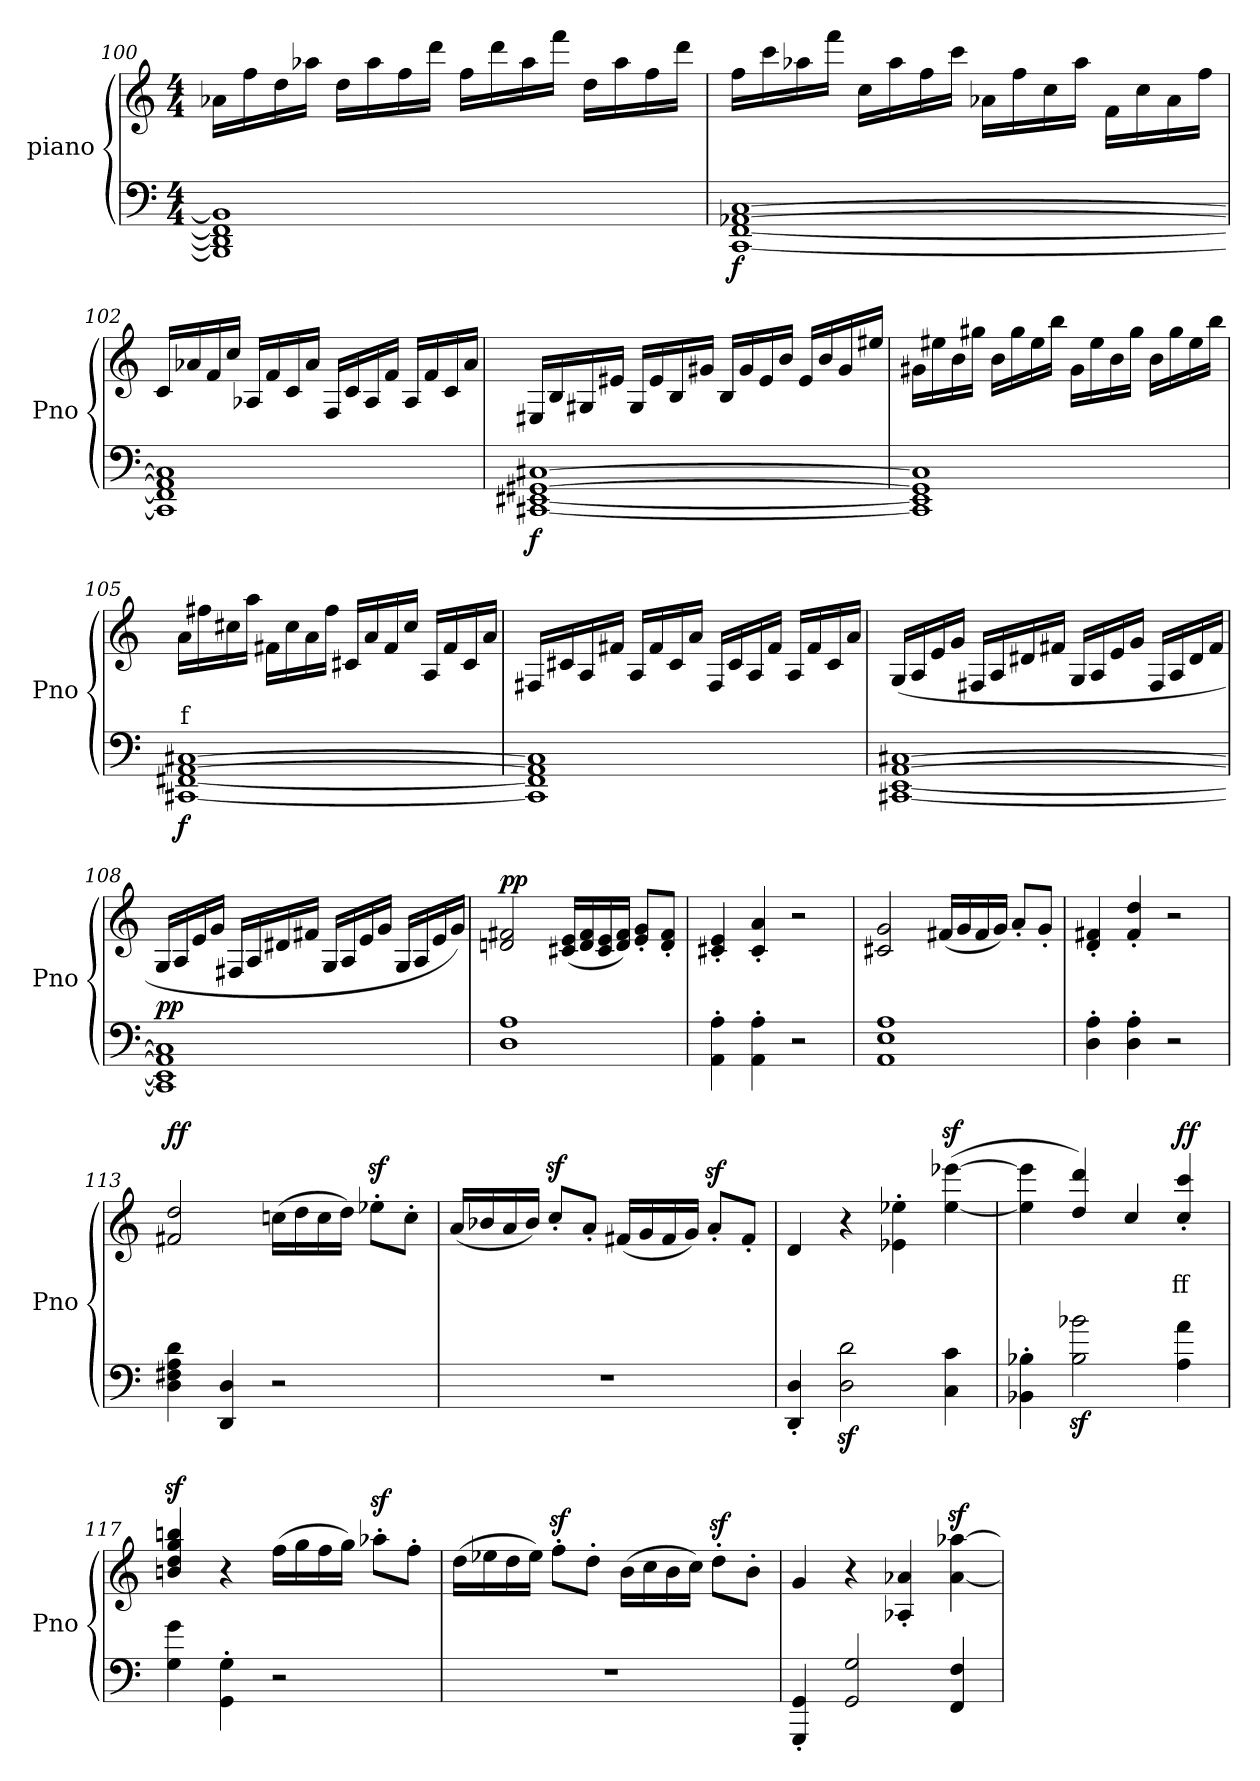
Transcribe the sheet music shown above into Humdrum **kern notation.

**kern	**dynam	**kern	**text	**dynam
*part2	*part2	*part1	*part1	*part1
*staff2	*staff2	*staff1	*staff1	*staff1
*I"piano	*	*I"piano	*	*
*I'Pno	*	*I'Pno	*	*
!!LO:PB:g=z
*clefF4	*	*clefG2	*	*
*k[]	*	*k[]	*	*
*M4/4	*	*M4/4	*	*
=100	=100	=100	=100	=100
1BBB] 1DD] 1FF] 1BB]	.	16a-X\LL	.	.
.	.	16ff\	.	.
.	.	16dd\	.	.
.	.	16aa-X\JJ	.	.
.	.	16dd\LL	.	.
.	.	16aa-\	.	.
.	.	16ff\	.	.
.	.	16ddd\JJ	.	.
.	.	16ff\LL	.	.
.	.	16ddd\	.	.
.	.	16aa-\	.	.
.	.	16fff\JJ	.	.
.	.	16dd\LL	.	.
.	.	16aa-\	.	.
.	.	16ff\	.	.
.	.	16ddd\JJ	.	.
=101	=101	=101	=101	=101
!	!LO:DY:b	!	!	!
[1CC [1FF [1AA-X [1C	f	16ff\LL	.	.
.	.	16ccc\	.	.
.	.	16aa-X\	.	.
.	.	16fff\JJ	.	.
.	.	16cc\LL	.	.
.	.	16aa-\	.	.
.	.	16ff\	.	.
.	.	16ccc\JJ	.	.
.	.	16a-X\LL	.	.
.	.	16ff\	.	.
.	.	16cc\	.	.
.	.	16aa-\JJ	.	.
.	.	16f\LL	.	.
.	.	16cc\	.	.
.	.	16a-\	.	.
.	.	16ff\JJ	.	.
=102	=102	=102	=102	=102
1CC] 1FF] 1AA-] 1C]	.	16c/LL	.	.
.	.	16a-X/	.	.
.	.	16f/	.	.
.	.	16cc/JJ	.	.
.	.	16A-X/LL	.	.
.	.	16f/	.	.
.	.	16c/	.	.
.	.	16a-/JJ	.	.
.	.	16F/LL	.	.
.	.	16c/	.	.
.	.	16A-/	.	.
.	.	16f/JJ	.	.
.	.	16A-/LL	.	.
.	.	16f/	.	.
.	.	16c/	.	.
.	.	16a-/JJ	.	.
!!LO:LB:g=z
=103	=103	=103	=103	=103
!	!LO:DY:b	!	!	!
[1CC#X [1EE#X [1GG#X [1C#X	f	16E#X/LL	.	.
.	.	16B/	.	.
.	.	16G#X/	.	.
.	.	16e#X/JJ	.	.
.	.	16G#/LL	.	.
.	.	16e#/	.	.
.	.	16B/	.	.
.	.	16g#X/JJ	.	.
.	.	16B/LL	.	.
.	.	16g#/	.	.
.	.	16e#/	.	.
.	.	16b/JJ	.	.
.	.	16e#/LL	.	.
.	.	16b/	.	.
.	.	16g#/	.	.
.	.	16ee#X/JJ	.	.
=104	=104	=104	=104	=104
1CC#] 1EE#] 1GG#] 1C#]	.	16g#X\LL	.	.
.	.	16ee#X\	.	.
.	.	16b\	.	.
.	.	16gg#X\JJ	.	.
.	.	16b\LL	.	.
.	.	16gg#\	.	.
.	.	16ee#\	.	.
.	.	16bb\JJ	.	.
.	.	16g#\LL	.	.
.	.	16ee#\	.	.
.	.	16b\	.	.
.	.	16gg#\JJ	.	.
.	.	16b\LL	.	.
.	.	16gg#\	.	.
.	.	16ee#\	.	.
.	.	16bb\JJ	.	.
=105	=105	=105	=105	=105
!	!LO:DY:b	!	!	!
[1CC#X [1FF#X [1AA [1C#X	f	16a\LL	f	.
.	.	16ff#X\	.	.
.	.	16cc#X\	.	.
.	.	16aa\JJ	.	.
.	.	16f#X\LL	.	.
.	.	16cc#\	.	.
.	.	16a\	.	.
.	.	16ff#\JJ	.	.
.	.	16c#X/LL	.	.
.	.	16a/	.	.
.	.	16f#/	.	.
.	.	16cc#/JJ	.	.
.	.	16A/LL	.	.
.	.	16f#/	.	.
.	.	16c#/	.	.
.	.	16a/JJ	.	.
!!LO:LB:g=z
=106	=106	=106	=106	=106
1CC#] 1FF#] 1AA] 1C#]	.	16F#X/LL	.	.
.	.	16c#X/	.	.
.	.	16A/	.	.
.	.	16f#X/JJ	.	.
.	.	16A/LL	.	.
.	.	16f#/	.	.
.	.	16c#/	.	.
.	.	16a/JJ	.	.
.	.	16F#/LL	.	.
.	.	16c#/	.	.
.	.	16A/	.	.
.	.	16f#/JJ	.	.
.	.	16A/LL	.	.
.	.	16f#/	.	.
.	.	16c#/	.	.
.	.	16a/JJ	.	.
=107	=107	=107	=107	=107
[1CC#X [1EE [1AA [1C#X	.	(<16G/LL	.	.
.	.	16A/	.	.
.	.	16e/	.	.
.	.	16g/JJ	.	.
.	.	16F#X/LL	.	.
.	.	16A/	.	.
.	.	16d#X/	.	.
.	.	16f#X/JJ	.	.
.	.	16G/LL	.	.
.	.	16A/	.	.
.	.	16e/	.	.
.	.	16g/JJ	.	.
.	.	16F#/LL	.	.
.	.	16A/	.	.
.	.	16d#/	.	.
.	.	16f#/JJ	.	.
=108	=108	=108	=108	=108
!	!LO:DY:a	!	!	!
1CC#] 1EE] 1AA] 1C#]	pp	16G/LL	.	.
.	.	16A/	.	.
.	.	16e/	.	.
.	.	16g/JJ	.	.
.	.	16F#X/LL	.	.
.	.	16A/	.	.
.	.	16d#X/	.	.
.	.	16f#X/JJ	.	.
.	.	16G/LL	.	.
.	.	16A/	.	.
.	.	16e/	.	.
.	.	16g/JJ	.	.
.	.	16G/LL	.	.
.	.	16A/	.	.
.	.	16e/	.	.
.	.	16g/JJ)	.	.
!!LO:LB:g=z
=109	=109	=109	=109	=109
!	!	!	!	!LO:DY:b
1D 1A	.	2dn/ 2f#X/	.	pp
.	.	(<16c#X/ 16e/LL	.	.
.	.	16d/ 16f#/	.	.
.	.	16c#/ 16e/	.	.
.	.	16d/ 16f#/JJ)	.	.
.	.	8e/' 8g/'L	.	.
.	.	8d/' 8f#/'J	.	.
=110	=110	=110	=110	=110
4AA\' 4A\'	.	4c#X/' 4e/'	.	.
4AA\' 4A\'	.	4c#/' 4a/'	.	.
2r	.	2r	.	.
=111	=111	=111	=111	=111
1AA 1E 1A	.	2c#X/ 2g/	.	.
.	.	(<16f#X/LL	.	.
.	.	16g/	.	.
.	.	16f#/	.	.
.	.	16g/JJ)	.	.
.	.	8a'/L	.	.
.	.	8g'/J	.	.
=112	=112	=112	=112	=112
4D\' 4A\'	.	4d/' 4f#X/'	.	.
4D\' 4A\'	.	4f#/' 4dd/'	.	.
2r	.	2r	.	.
=113	=113	=113	=113	=113
!	!	!	!	!LO:DY:b
4D\ 4F#X\ 4A\ 4d\	.	2f#X/ 2dd/	.	ff
4DD/ 4D/	.	.	.	.
2r	.	(>16ccn\LL	.	.
.	.	16dd\	.	.
.	.	16cc\	.	.
.	.	16dd\JJ)	.	.
.	.	8ee-Xz<'\L	.	.
.	.	8cc'\J	.	.
=114	=114	=114	=114	=114
1r	.	(<16a/LL	.	.
.	.	16b-X/	.	.
.	.	16a/	.	.
.	.	16b-/JJ)	.	.
.	.	8ccz<'/L	.	.
.	.	8a'/J	.	.
.	.	(<16f#X/LL	.	.
.	.	16g/	.	.
.	.	16f#/	.	.
.	.	16g/JJ)	.	.
.	.	8az<'/L	.	.
.	.	8f#'/J	.	.
!!LO:LB:g=z
=115	=115	=115	=115	=115
4DD/' 4D/'	.	4d/	.	.
2D\z< 2d\z<	.	4r	.	.
.	.	4e-X\' 4ee-X\'	.	.
4C\ 4c\	.	(>[4ee-\z< [4eee-X\z<	.	.
=116	=116	=116	=116	=116
4BB-X\' 4B-X\'	.	4ee-\] 4eee-\]	.	.
2B-\z< 2b-X\z<	.	4dd/ 4ddd/)	.	.
.	.	4cc/	.	.
!	!	!	!	!LO:DY:b
4A\ 4a\	.	4cc/' 4ccc/'	ff	ff
=117	=117	=117	=117	=117
4G\ 4g\	.	4bn/z< 4dd/z< 4gg/z< 4bbn/z<	.	.
4GG\' 4G\'	.	4r	.	.
2r	.	(>16ff\LL	.	.
.	.	16gg\	.	.
.	.	16ff\	.	.
.	.	16gg\JJ)	.	.
.	.	8aa-Xz<'\L	.	.
.	.	8ff'\J	.	.
=118	=118	=118	=118	=118
1r	.	(>16dd\LL	.	.
.	.	16ee-X\	.	.
.	.	16dd\	.	.
.	.	16ee-\JJ)	.	.
.	.	8ffz<'\L	.	.
.	.	8dd'\J	.	.
.	.	(>16b\LL	.	.
.	.	16cc\	.	.
.	.	16b\	.	.
.	.	16cc\JJ)	.	.
.	.	8ddz<'\L	.	.
.	.	8b'\J	.	.
!!LO:LB:g=z
=119	=119	=119	=119	=119
4GGG/' 4GG/'	.	4g/	.	.
2GG/ 2G/	.	4r	.	.
.	.	4A-X/' 4a-X/'	.	.
4FF/ 4F/	.	[4a-\z< [4aa-X\z<	.	.
=	=	=	=	=
*-	*-	*-	*-	*-
